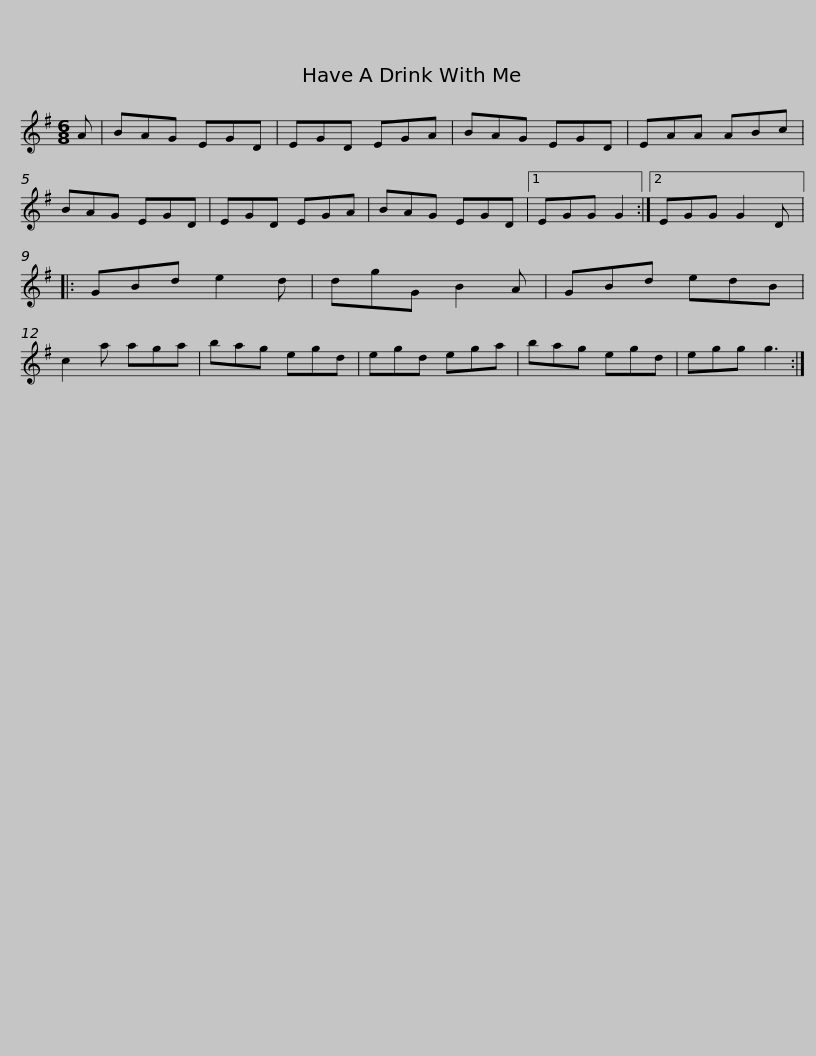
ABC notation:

X:1
L:1/8
M:6/8
I:linebreak $
K:G
V:1 treble
V:1
 A | BAG EGD | EGD EGA | BAG EGD | EAA ABc | %5
 BAG EGD | EGD EGA | BAG EGD |1$ EGG G2 :|2 EGG G2 D |: %10
 GBd e2 d | dgG B2 A | GBd edB | c2 a aga | bag egd |$ %15
 egd ega | bag egd | egg g3 :| %18
